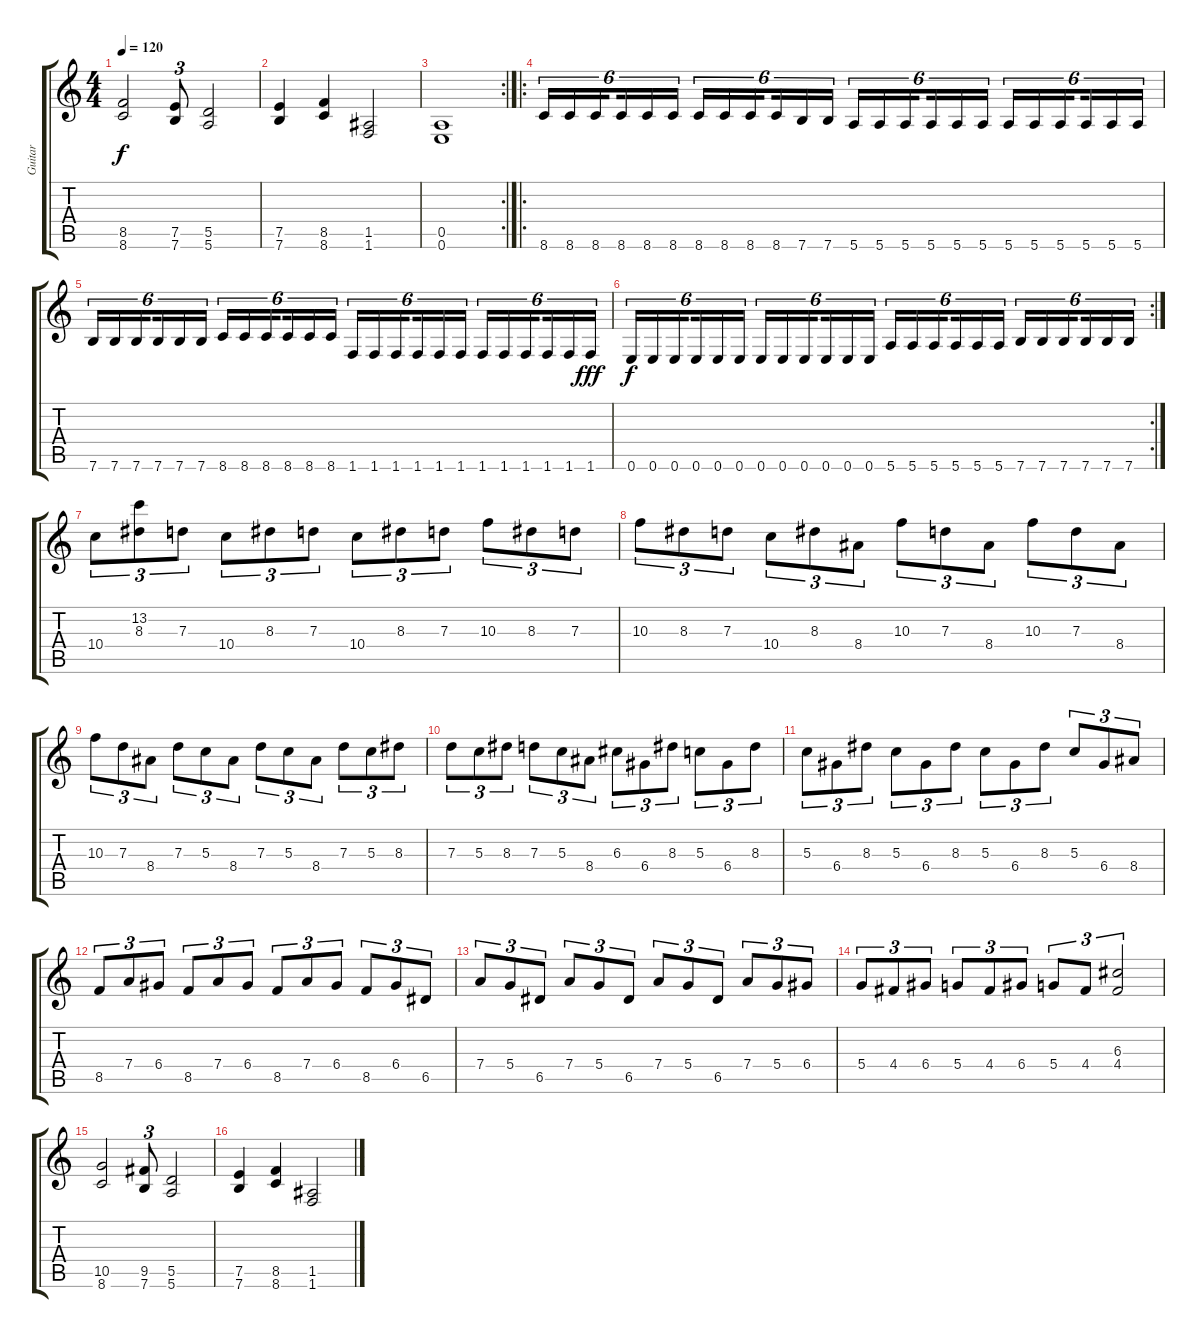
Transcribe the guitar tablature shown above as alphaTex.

\track ("Guitar" "Guitar") {instrument distortionguitar}
\staff {score tabs}
\tuning (E4 B3 G3 D3 A2 E2) {hide}
\ts (4 4)
\tempo 120
\clef g2
\ks c
(8.5 8.6).2{dy f} (7.5 7.6).8{tu (3 2)} (5.5 5.6).2 |
(7.5 7.6).4 (8.5 8.6).4 (1.5 1.6).2 |
\rc 2
(0.5 0.6).1 |
\ro
8.6.16{tu (6 4)} 8.6.16{tu (6 4)} 8.6.16{tu (6 4) beam splitsecondary} 8.6.16{tu (6 4)} 8.6.16{tu (6 4)} 8.6.16{tu (6 4)} 8.6.16{tu (6 4)} 8.6.16{tu (6 4)} 8.6.16{tu (6 4) beam splitsecondary} 8.6.16{tu (6 4)} 7.6.16{tu (6 4)} 7.6.16{tu (6 4)} 5.6.16{tu (6 4)} 5.6.16{tu (6 4)} 5.6.16{tu (6 4) beam splitsecondary} 5.6.16{tu (6 4)} 5.6.16{tu (6 4)} 5.6.16{tu (6 4)} 5.6.16{tu (6 4)} 5.6.16{tu (6 4)} 5.6.16{tu (6 4) beam splitsecondary} 5.6.16{tu (6 4)} 5.6.16{tu (6 4)} 5.6.16{tu (6 4)} |
7.6.16{tu (6 4)} 7.6.16{tu (6 4)} 7.6.16{tu (6 4) beam splitsecondary} 7.6.16{tu (6 4)} 7.6.16{tu (6 4)} 7.6.16{tu (6 4)} 8.6.16{tu (6 4)} 8.6.16{tu (6 4)} 8.6.16{tu (6 4) beam splitsecondary} 8.6.16{tu (6 4)} 8.6.16{tu (6 4)} 8.6.16{tu (6 4)} 1.6.16{tu (6 4)} 1.6.16{tu (6 4)} 1.6.16{tu (6 4) beam splitsecondary} 1.6.16{tu (6 4)} 1.6.16{tu (6 4)} 1.6.16{tu (6 4)} 1.6.16{tu (6 4)} 1.6.16{tu (6 4)} 1.6.16{tu (6 4) beam splitsecondary} 1.6.16{tu (6 4)} 1.6.16{tu (6 4)} 1.6.16{tu (6 4) dy fff} |
\rc 2
0.6.16{tu (6 4) dy f} 0.6.16{tu (6 4)} 0.6.16{tu (6 4) beam splitsecondary} 0.6.16{tu (6 4)} 0.6.16{tu (6 4)} 0.6.16{tu (6 4)} 0.6.16{tu (6 4)} 0.6.16{tu (6 4)} 0.6.16{tu (6 4) beam splitsecondary} 0.6.16{tu (6 4)} 0.6.16{tu (6 4)} 0.6.16{tu (6 4)} 5.6.16{tu (6 4)} 5.6.16{tu (6 4)} 5.6.16{tu (6 4) beam splitsecondary} 5.6.16{tu (6 4)} 5.6.16{tu (6 4)} 5.6.16{tu (6 4)} 7.6.16{tu (6 4)} 7.6.16{tu (6 4)} 7.6.16{tu (6 4) beam splitsecondary} 7.6.16{tu (6 4)} 7.6.16{tu (6 4)} 7.6.16{tu (6 4)} |
10.4.8{tu (3 2)} (13.2 8.3).8{tu (3 2)} 7.3.8{tu (3 2)} 10.4.8{tu (3 2)} 8.3.8{tu (3 2)} 7.3.8{tu (3 2)} 10.4.8{tu (3 2)} 8.3.8{tu (3 2)} 7.3.8{tu (3 2)} 10.3.8{tu (3 2)} 8.3.8{tu (3 2)} 7.3.8{tu (3 2)} |
10.3.8{tu (3 2)} 8.3.8{tu (3 2)} 7.3.8{tu (3 2)} 10.4.8{tu (3 2)} 8.3.8{tu (3 2)} 8.4.8{tu (3 2)} 10.3.8{tu (3 2)} 7.3.8{tu (3 2)} 8.4.8{tu (3 2)} 10.3.8{tu (3 2)} 7.3.8{tu (3 2)} 8.4.8{tu (3 2)} |
10.3.8{tu (3 2)} 7.3.8{tu (3 2)} 8.4.8{tu (3 2)} 7.3.8{tu (3 2)} 5.3.8{tu (3 2)} 8.4.8{tu (3 2)} 7.3.8{tu (3 2)} 5.3.8{tu (3 2)} 8.4.8{tu (3 2)} 7.3.8{tu (3 2)} 5.3.8{tu (3 2)} 8.3.8{tu (3 2)} |
7.3.8{tu (3 2)} 5.3.8{tu (3 2)} 8.3.8{tu (3 2)} 7.3.8{tu (3 2)} 5.3.8{tu (3 2)} 8.4.8{tu (3 2)} 6.3.8{tu (3 2)} 6.4.8{tu (3 2)} 8.3.8{tu (3 2)} 5.3.8{tu (3 2)} 6.4.8{tu (3 2)} 8.3.8{tu (3 2)} |
5.3.8{tu (3 2)} 6.4.8{tu (3 2)} 8.3.8{tu (3 2)} 5.3.8{tu (3 2)} 6.4.8{tu (3 2)} 8.3.8{tu (3 2)} 5.3.8{tu (3 2)} 6.4.8{tu (3 2)} 8.3.8{tu (3 2)} 5.3.8{tu (3 2)} 6.4.8{tu (3 2)} 8.4.8{tu (3 2)} |
8.5.8{tu (3 2)} 7.4.8{tu (3 2)} 6.4.8{tu (3 2)} 8.5.8{tu (3 2)} 7.4.8{tu (3 2)} 6.4.8{tu (3 2)} 8.5.8{tu (3 2)} 7.4.8{tu (3 2)} 6.4.8{tu (3 2)} 8.5.8{tu (3 2)} 6.4.8{tu (3 2)} 6.5.8{tu (3 2)} |
7.4.8{tu (3 2)} 5.4.8{tu (3 2)} 6.5.8{tu (3 2)} 7.4.8{tu (3 2)} 5.4.8{tu (3 2)} 6.5.8{tu (3 2)} 7.4.8{tu (3 2)} 5.4.8{tu (3 2)} 6.5.8{tu (3 2)} 7.4.8{tu (3 2)} 5.4.8{tu (3 2)} 6.4.8{tu (3 2)} |
5.4.8{tu (3 2)} 4.4.8{tu (3 2)} 6.4.8{tu (3 2)} 5.4.8{tu (3 2)} 4.4.8{tu (3 2)} 6.4.8{tu (3 2)} 5.4.8{tu (3 2)} 4.4.8{tu (3 2)} (6.3 4.4).2{tu (3 2)} |
(10.5 8.6).2 (9.5 7.6).8{tu (3 2)} (5.5 5.6).2 |
(7.5 7.6).4 (8.5 8.6).4 (1.5 1.6).2
